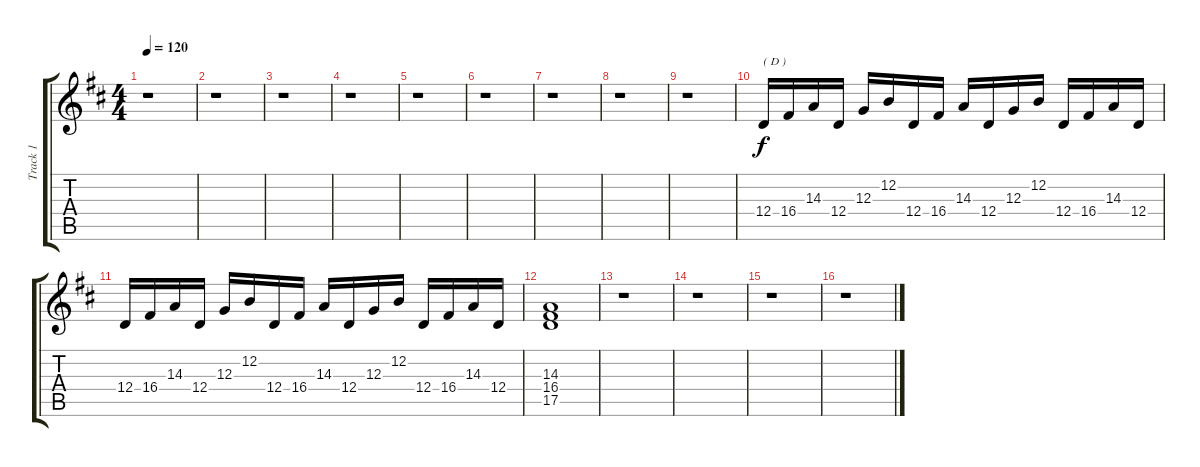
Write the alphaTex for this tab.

\track ("Track 1" "Track 1") {instrument harpsichord}
\staff {score tabs}
\tuning (E4 B3 G3 D3 A2 E2) {hide}
\ts (4 4)
\tempo 120
\clef g2
\ks d
r.1{dy f} |
r.1 |
r.1 |
r.1 |
r.1 |
r.1 |
r.1 |
r.1 |
r.1 |
12.4.16{txt "( D )" volume 8} 16.4.16 14.3.16 12.4.16 12.3.16 12.2.16 12.4.16 16.4.16 14.3.16 12.4.16 12.3.16 12.2.16 12.4.16 16.4.16 14.3.16 12.4.16 |
12.4.16 16.4.16 14.3.16 12.4.16 12.3.16 12.2.16 12.4.16 16.4.16 14.3.16 12.4.16 12.3.16 12.2.16 12.4.16 16.4.16 14.3.16 12.4.16 |
(14.3 16.4 17.5).1 |
r.1{volume 12} |
r.1 |
r.1 |
r.1
